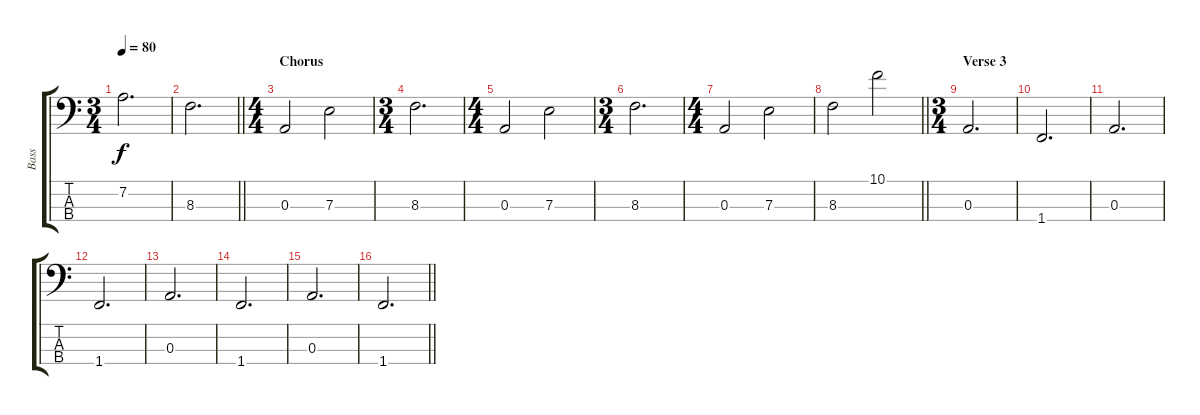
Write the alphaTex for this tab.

\track ("Bass" "Bass") {instrument electricbassfinger}
\staff {score tabs}
\tuning (G2 D2 A1 E1) {hide}
\ts (3 4)
\tempo 80
\clef f4
\ks c
7.2.2{d dy f} |
\barLineRight lightlight
8.3.2{d} |
\ts (4 4)
\section ("" "Chorus")
0.3.2 7.3.2 |
\ts (3 4)
8.3.2{d} |
\ts (4 4)
0.3.2 7.3.2 |
\ts (3 4)
8.3.2{d} |
\ts (4 4)
0.3.2 7.3.2 |
\barLineRight lightlight
8.3.2 10.1.2 |
\ts (3 4)
\section ("" "Verse 3")
0.3.2{d} |
1.4.2{d} |
0.3.2{d} |
1.4.2{d} |
0.3.2{d} |
1.4.2{d} |
0.3.2{d} |
\barLineRight lightlight
1.4.2{d}
